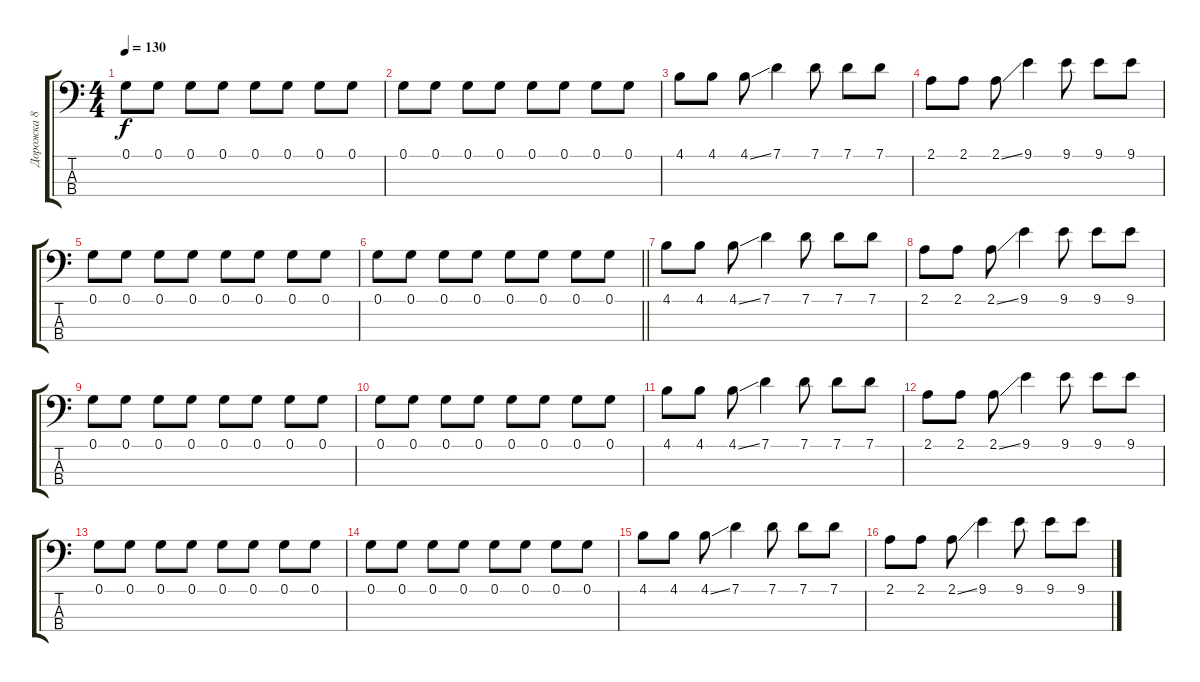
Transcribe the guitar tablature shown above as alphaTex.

\track ("Дорожка 8" "Дорожка 8") {instrument electricbassfinger}
\staff {score tabs}
\tuning (G2 D2 A1 E1) {hide}
\ts (4 4)
\tempo 130
\clef f4
\ks c
0.1.8{dy f} 0.1.8 0.1.8 0.1.8 0.1.8 0.1.8 0.1.8 0.1.8 |
0.1.8 0.1.8 0.1.8 0.1.8 0.1.8 0.1.8 0.1.8 0.1.8 |
4.1.8 4.1.8 4.1{ss}.8 7.1.4 7.1.8 7.1.8 7.1.8 |
2.1.8 2.1.8 2.1{ss}.8 9.1.4 9.1.8 9.1.8 9.1.8 |
0.1.8 0.1.8 0.1.8 0.1.8 0.1.8 0.1.8 0.1.8 0.1.8 |
\barLineRight lightlight
0.1.8 0.1.8 0.1.8 0.1.8 0.1.8 0.1.8 0.1.8 0.1.8 |
4.1.8 4.1.8 4.1{ss}.8 7.1.4 7.1.8 7.1.8 7.1.8 |
2.1.8 2.1.8 2.1{ss}.8 9.1.4 9.1.8 9.1.8 9.1.8 |
0.1.8 0.1.8 0.1.8 0.1.8 0.1.8 0.1.8 0.1.8 0.1.8 |
0.1.8 0.1.8 0.1.8 0.1.8 0.1.8 0.1.8 0.1.8 0.1.8 |
4.1.8 4.1.8 4.1{ss}.8 7.1.4 7.1.8 7.1.8 7.1.8 |
2.1.8 2.1.8 2.1{ss}.8 9.1.4 9.1.8 9.1.8 9.1.8 |
0.1.8 0.1.8 0.1.8 0.1.8 0.1.8 0.1.8 0.1.8 0.1.8 |
0.1.8 0.1.8 0.1.8 0.1.8 0.1.8 0.1.8 0.1.8 0.1.8 |
4.1.8 4.1.8 4.1{ss}.8 7.1.4 7.1.8 7.1.8 7.1.8 |
2.1.8 2.1.8 2.1{ss}.8 9.1.4 9.1.8 9.1.8 9.1.8
